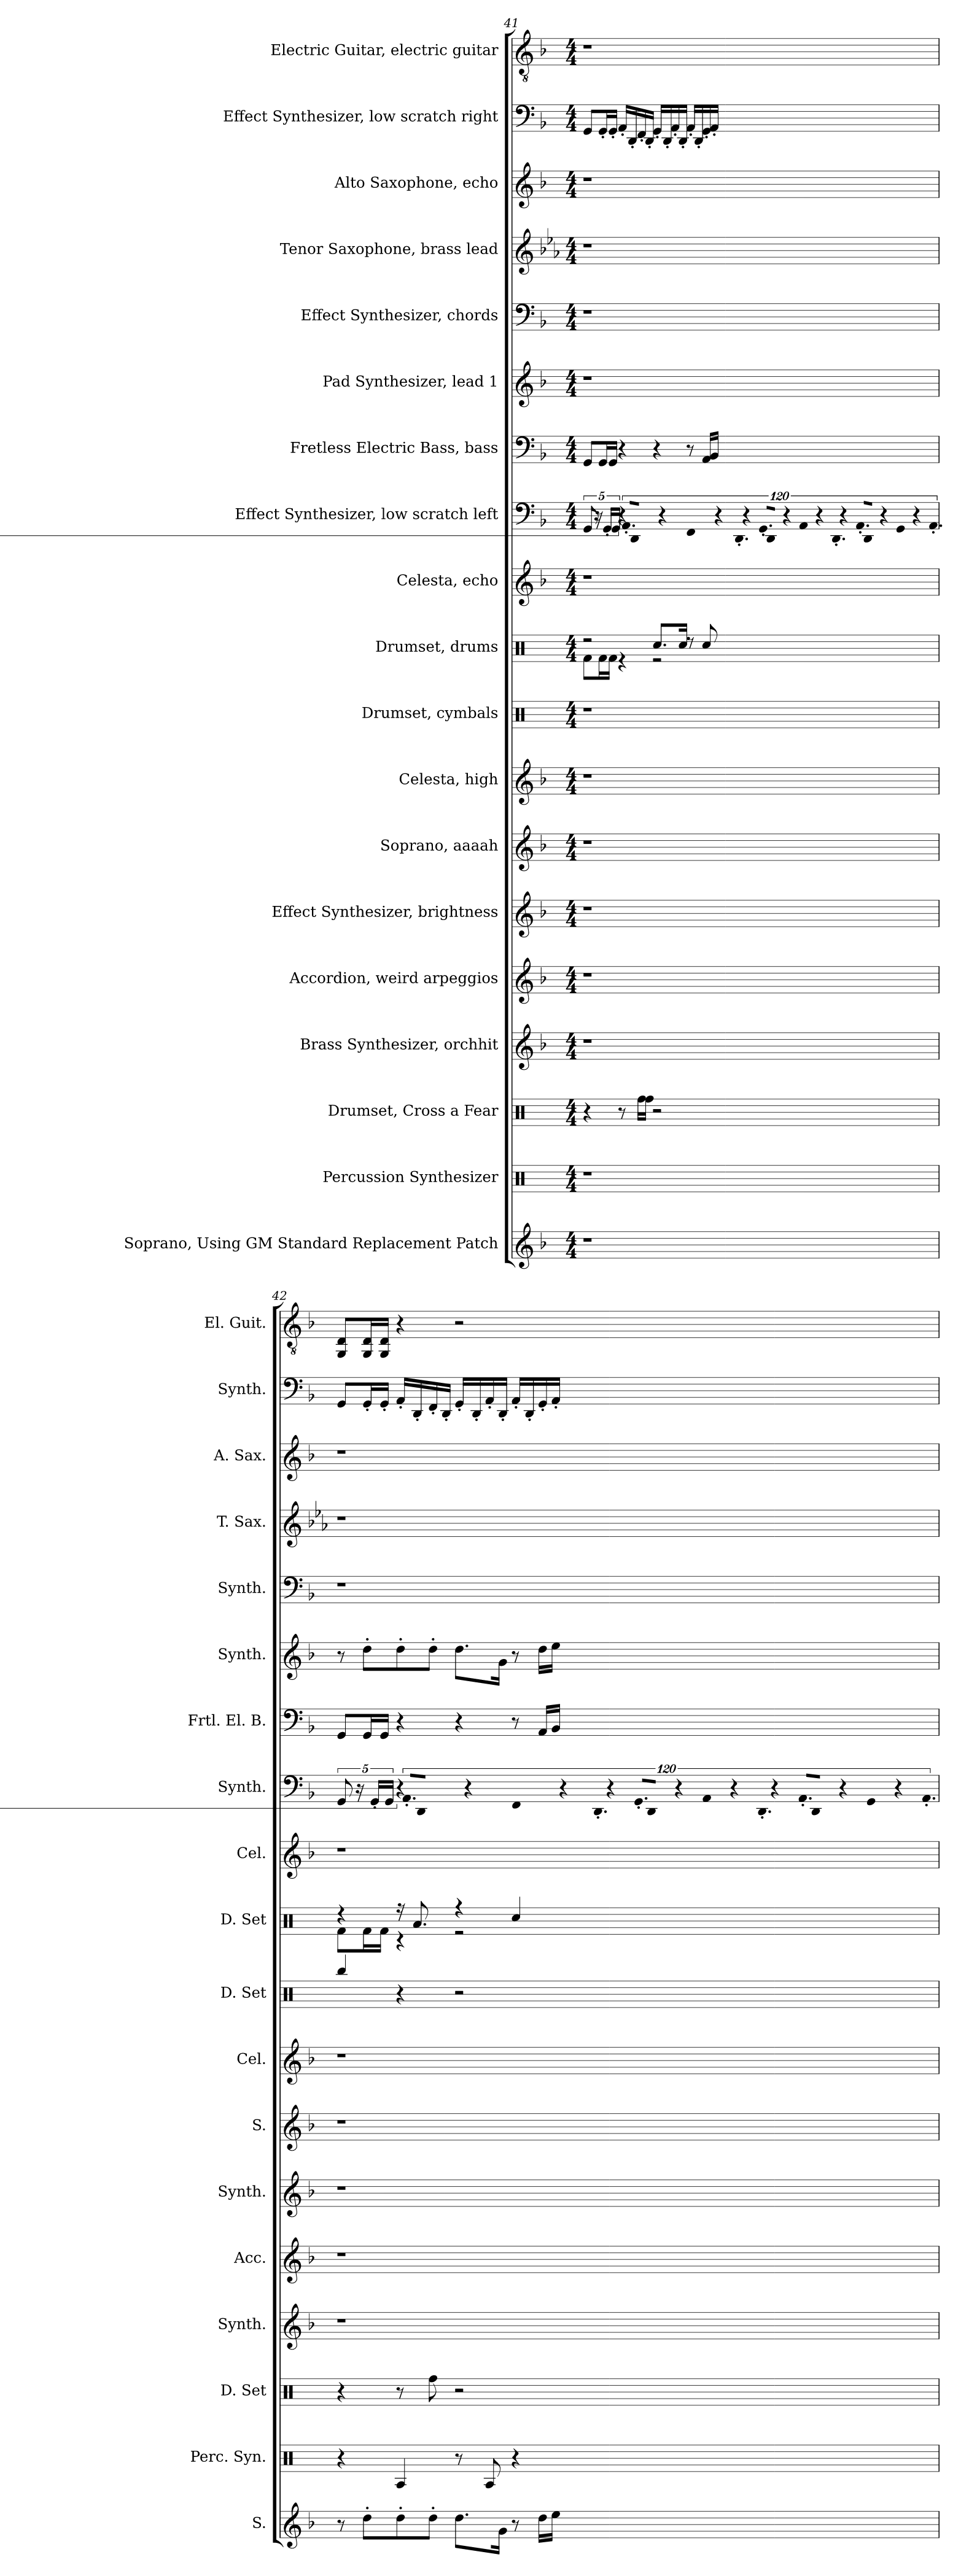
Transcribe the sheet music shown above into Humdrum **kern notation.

**kern	**kern	**kern	**kern	**kern	**kern	**kern	**kern	**kern	**kern	**kern	**kern	**kern	**kern	**kern	**kern	**kern	**kern	**kern
*part19	*part18	*part17	*part16	*part15	*part14	*part13	*part12	*part11	*part10	*part9	*part8	*part7	*part6	*part5	*part4	*part3	*part2	*part1
*staff19	*staff18	*staff17	*staff16	*staff15	*staff14	*staff13	*staff12	*staff11	*staff10	*staff9	*staff8	*staff7	*staff6	*staff5	*staff4	*staff3	*staff2	*staff1
*I"Soprano, Using GM Standard Replacement Patch	*I"Percussion Synthesizer	*I"Drumset, Cross a Fear	*I"Brass Synthesizer, orchhit	*I"Accordion, weird arpeggios	*I"Effect Synthesizer, brightness	*I"Soprano, aaaah	*I"Celesta, high	*I"Drumset, cymbals	*I"Drumset, drums	*I"Celesta, echo	*I"Effect Synthesizer, low scratch left	*I"Fretless Electric Bass, bass	*I"Pad Synthesizer, lead 1	*I"Effect Synthesizer, chords	*I"Tenor Saxophone, brass lead	*I"Alto Saxophone, echo	*I"Effect Synthesizer, low scratch right	*I"Electric Guitar, electric guitar
*I'S.	*I'Perc. Syn.	*I'D. Set	*I'Synth.	*I'Acc.	*I'Synth.	*I'S.	*I'Cel.	*I'D. Set	*I'D. Set	*I'Cel.	*I'Synth.	*I'Frtl. El. B.	*I'Synth.	*I'Synth.	*I'T. Sax.	*I'A. Sax.	*I'Synth.	*I'El. Guit.
!!LO:PB:g=z
*clefG2	*clefX	*clefX	*clefG2	*clefG2	*clefG2	*clefG2	*clefG2	*clefX	*clefX	*clefG2	*clefF4	*clefF4	*clefG2	*clefF4	*clefG2	*clefG2	*clefF4	*clefGv2
*	*	*	*	*	*	*	*ITrd-7c-12	*	*	*ITrd-7c-12	*	*ITrd7c12	*	*	*ITrd8c14	*ITrd5c9	*	*
*k[b-]	*k[]	*k[]	*k[b-]	*k[b-]	*k[b-]	*k[b-]	*k[b-]	*k[]	*k[]	*k[b-]	*k[b-]	*k[b-]	*k[b-]	*k[b-]	*k[b-e-a-]	*k[b-e-a-d-]	*k[b-]	*k[b-]
*M4/4	*M4/4	*M4/4	*M4/4	*M4/4	*M4/4	*M4/4	*M4/4	*M4/4	*M4/4	*M4/4	*M4/4	*M4/4	*M4/4	*M4/4	*M4/4	*M4/4	*M4/4	*M4/4
=41	=41	=41	=41	=41	=41	=41	=41	=41	=41	=41	=41	=41	=41	=41	=41	=41	=41	=41
*	*	*	*	*	*	*	*	*	*^	*	*	*	*	*	*	*	*	*
1r	1r	4r	1r	1r	1r	1r	1r	1r	2r	8Rf\L	1r	10GG/	8GGG/L	1r	1r	1r	1r	8GG/L	1r
.	.	.	.	.	.	.	.	.	.	.	.	20r	.	.	.	.	.	.	.
.	.	.	.	.	.	.	.	.	.	16Rf\L	.	.	16GGG/L	.	.	.	.	16GG'/L	.
.	.	.	.	.	.	.	.	.	.	.	.	20GG'/LL	.	.	.	.	.	.	.
.	.	.	.	.	.	.	.	.	.	16Rf\JJ	.	.	16GGG/JJ	.	.	.	.	16GG'/JJ	.
.	.	.	.	.	.	.	.	.	.	.	.	20GG/JJ	.	.	.	.	.	.	.
!	!	!	!	!	!	!	!	!	!	!	!	!LO:N:vis=64	!	!	!	!	!	!	!
.	.	8r	.	.	.	.	.	.	.	4r	.	960%17r	4r	.	.	.	.	16AA'/LL	.
!	!	!	!	!	!	!	!	!	!	!	!	!LO:N:vis=32.	!	!	!	!	!	!	!
.	.	.	.	.	.	.	.	.	.	.	.	1920%103AA'/LLL	.	.	.	.	.	.	.
.	.	.	.	.	.	.	.	.	.	.	.	.	.	.	.	.	.	16DD'/	.
!	!	!	!	!	!	!	!	!	!	!	!	!LO:N:vis=32	!	!	!	!	!	!	!
.	.	.	.	.	.	.	.	.	.	.	.	640%23DD/JJJ	.	.	.	.	.	.	.
!	!	!	!	!	!	!	!	!	!	!	!	!LO:N:vis=32	!	!	!	!	!	!	!
.	.	.	.	.	.	.	.	.	.	.	.	640%23r	.	.	.	.	.	.	.
.	.	16Rff\LL	.	.	.	.	.	.	.	.	.	.	.	.	.	.	.	16FF'/	.
!	!	!	!	!	!	!	!	!	!	!	!	!LO:N:vis=32	!	!	!	!	!	!	!
.	.	.	.	.	.	.	.	.	.	.	.	640%23FF/	.	.	.	.	.	.	.
!	!	!	!	!	!	!	!	!	!	!	!	!LO:N:vis=64	!	!	!	!	!	!	!
.	.	.	.	.	.	.	.	.	.	.	.	960%17r	.	.	.	.	.	.	.
.	.	16Rff\JJ	.	.	.	.	.	.	.	.	.	.	.	.	.	.	.	16DD'/JJ	.
!	!	!	!	!	!	!	!	!	!	!	!	!LO:N:vis=32.	!	!	!	!	!	!	!
.	.	.	.	.	.	.	.	.	.	.	.	1920%103DD'/	.	.	.	.	.	.	.
.	.	2r	.	.	.	.	.	.	8.Rcc/L	2r	.	.	4r	.	.	.	.	16GG'/LL	.
!	!	!	!	!	!	!	!	!	!	!	!	!LO:N:vis=64	!	!	!	!	!	!	!
.	.	.	.	.	.	.	.	.	.	.	.	960%17r	.	.	.	.	.	.	.
!	!	!	!	!	!	!	!	!	!	!	!	!LO:N:vis=32.	!	!	!	!	!	!	!
.	.	.	.	.	.	.	.	.	.	.	.	1920%103GG'/LLL	.	.	.	.	.	.	.
.	.	.	.	.	.	.	.	.	.	.	.	.	.	.	.	.	.	16DD'/	.
!	!	!	!	!	!	!	!	!	!	!	!	!LO:N:vis=32	!	!	!	!	!	!	!
.	.	.	.	.	.	.	.	.	.	.	.	640%23DD/JJJ	.	.	.	.	.	.	.
!	!	!	!	!	!	!	!	!	!	!	!	!LO:N:vis=32	!	!	!	!	!	!	!
.	.	.	.	.	.	.	.	.	.	.	.	640%23r	.	.	.	.	.	.	.
.	.	.	.	.	.	.	.	.	.	.	.	.	.	.	.	.	.	16AA'/	.
!	!	!	!	!	!	!	!	!	!	!	!	!LO:N:vis=32	!	!	!	!	!	!	!
.	.	.	.	.	.	.	.	.	.	.	.	640%23AA/	.	.	.	.	.	.	.
!	!	!	!	!	!	!	!	!	!	!	!	!LO:N:vis=64	!	!	!	!	!	!	!
.	.	.	.	.	.	.	.	.	.	.	.	960%17r	.	.	.	.	.	.	.
.	.	.	.	.	.	.	.	.	16Rcc/Jk	.	.	.	.	.	.	.	.	16DD'/JJ	.
!	!	!	!	!	!	!	!	!	!	!	!	!LO:N:vis=32.	!	!	!	!	!	!	!
.	.	.	.	.	.	.	.	.	.	.	.	1920%103DD'/	.	.	.	.	.	.	.
.	.	.	.	.	.	.	.	.	8r	.	.	.	8r	.	.	.	.	16AA'/LL	.
!	!	!	!	!	!	!	!	!	!	!	!	!LO:N:vis=64	!	!	!	!	!	!	!
.	.	.	.	.	.	.	.	.	.	.	.	960%17r	.	.	.	.	.	.	.
!	!	!	!	!	!	!	!	!	!	!	!	!LO:N:vis=32.	!	!	!	!	!	!	!
.	.	.	.	.	.	.	.	.	.	.	.	1920%103AA'/LLL	.	.	.	.	.	.	.
.	.	.	.	.	.	.	.	.	.	.	.	.	.	.	.	.	.	16DD'/	.
!	!	!	!	!	!	!	!	!	!	!	!	!LO:N:vis=32	!	!	!	!	!	!	!
.	.	.	.	.	.	.	.	.	.	.	.	640%23DD/JJJ	.	.	.	.	.	.	.
!	!	!	!	!	!	!	!	!	!	!	!	!LO:N:vis=32	!	!	!	!	!	!	!
.	.	.	.	.	.	.	.	.	.	.	.	640%23r	.	.	.	.	.	.	.
.	.	.	.	.	.	.	.	.	8Rcc/	.	.	.	16AAA/LL	.	.	.	.	16GG'/	.
!	!	!	!	!	!	!	!	!	!	!	!	!LO:N:vis=32	!	!	!	!	!	!	!
.	.	.	.	.	.	.	.	.	.	.	.	640%23GG/	.	.	.	.	.	.	.
!	!	!	!	!	!	!	!	!	!	!	!	!LO:N:vis=64	!	!	!	!	!	!	!
.	.	.	.	.	.	.	.	.	.	.	.	960%17r	.	.	.	.	.	.	.
.	.	.	.	.	.	.	.	.	.	.	.	.	16BBB-/JJ	.	.	.	.	16AA'/JJ	.
!	!	!	!	!	!	!	!	!	!	!	!	!LO:N:vis=32.	!	!	!	!	!	!	!
.	.	.	.	.	.	.	.	.	.	.	.	1920%103AA'/	.	.	.	.	.	.	.
640ryy	640ryy	640ryy	640ryy	640ryy	640ryy	640ryy	640ryy	640ryy	640ryy	640ryy	640ryy	.	640ryy	640ryy	640ryy	640ryy	640ryy	640ryy	640ryy
!!LO:PB:g=z
=42	=42	=42	=42	=42	=42	=42	=42	=42	=42	=42	=42	=42	=42	=42	=42	=42	=42	=42	=42
8r	4r	4r	1r	1r	1r	1r	1r	4Rbb/	4r	8Rf\L	1r	10GG/	8GGG/L	8r	1r	1r	1r	8GG/L	8GG/ 8D/L
.	.	.	.	.	.	.	.	.	.	.	.	20r	.	.	.	.	.	.	.
8dd'\L	.	.	.	.	.	.	.	.	.	16Rf\L	.	.	16GGG/L	8dd'\L	.	.	.	16GG'/L	16GG/ 16D/L
.	.	.	.	.	.	.	.	.	.	.	.	20GG'/LL	.	.	.	.	.	.	.
.	.	.	.	.	.	.	.	.	.	16Rf\JJ	.	.	16GGG/JJ	.	.	.	.	16GG'/JJ	16GG/ 16D/JJ
.	.	.	.	.	.	.	.	.	.	.	.	20GG/JJ	.	.	.	.	.	.	.
!	!	!	!	!	!	!	!	!	!	!	!	!LO:N:vis=64	!	!	!	!	!	!	!
8dd'\	4RA/	8r	.	.	.	.	.	4r	16r	4r	.	960%17r	4r	8dd'\	.	.	.	16AA'/LL	4r
!	!	!	!	!	!	!	!	!	!	!	!	!LO:N:vis=32.	!	!	!	!	!	!	!
.	.	.	.	.	.	.	.	.	.	.	.	1920%103AA'/LLL	.	.	.	.	.	.	.
.	.	.	.	.	.	.	.	.	8.Ra/	.	.	.	.	.	.	.	.	16DD'/	.
!	!	!	!	!	!	!	!	!	!	!	!	!LO:N:vis=32	!	!	!	!	!	!	!
.	.	.	.	.	.	.	.	.	.	.	.	640%23DD/JJJ	.	.	.	.	.	.	.
!	!	!	!	!	!	!	!	!	!	!	!	!LO:N:vis=32	!	!	!	!	!	!	!
.	.	.	.	.	.	.	.	.	.	.	.	640%23r	.	.	.	.	.	.	.
8dd'\J	.	8Rff\	.	.	.	.	.	.	.	.	.	.	.	8dd'\J	.	.	.	16FF'/	.
!	!	!	!	!	!	!	!	!	!	!	!	!LO:N:vis=32	!	!	!	!	!	!	!
.	.	.	.	.	.	.	.	.	.	.	.	640%23FF/	.	.	.	.	.	.	.
!	!	!	!	!	!	!	!	!	!	!	!	!LO:N:vis=64	!	!	!	!	!	!	!
.	.	.	.	.	.	.	.	.	.	.	.	960%17r	.	.	.	.	.	.	.
.	.	.	.	.	.	.	.	.	.	.	.	.	.	.	.	.	.	16DD'/JJ	.
!	!	!	!	!	!	!	!	!	!	!	!	!LO:N:vis=32.	!	!	!	!	!	!	!
.	.	.	.	.	.	.	.	.	.	.	.	1920%103DD'/	.	.	.	.	.	.	.
8.dd\L	8r	2r	.	.	.	.	.	2r	4r	2r	.	.	4r	8.dd\L	.	.	.	16GG'/LL	2r
!	!	!	!	!	!	!	!	!	!	!	!	!LO:N:vis=64	!	!	!	!	!	!	!
.	.	.	.	.	.	.	.	.	.	.	.	960%17r	.	.	.	.	.	.	.
!	!	!	!	!	!	!	!	!	!	!	!	!LO:N:vis=32.	!	!	!	!	!	!	!
.	.	.	.	.	.	.	.	.	.	.	.	1920%103GG'/LLL	.	.	.	.	.	.	.
.	.	.	.	.	.	.	.	.	.	.	.	.	.	.	.	.	.	16DD'/	.
!	!	!	!	!	!	!	!	!	!	!	!	!LO:N:vis=32	!	!	!	!	!	!	!
.	.	.	.	.	.	.	.	.	.	.	.	640%23DD/JJJ	.	.	.	.	.	.	.
!	!	!	!	!	!	!	!	!	!	!	!	!LO:N:vis=32	!	!	!	!	!	!	!
.	.	.	.	.	.	.	.	.	.	.	.	640%23r	.	.	.	.	.	.	.
.	8RA/	.	.	.	.	.	.	.	.	.	.	.	.	.	.	.	.	16AA'/	.
!	!	!	!	!	!	!	!	!	!	!	!	!LO:N:vis=32	!	!	!	!	!	!	!
.	.	.	.	.	.	.	.	.	.	.	.	640%23AA/	.	.	.	.	.	.	.
!	!	!	!	!	!	!	!	!	!	!	!	!LO:N:vis=64	!	!	!	!	!	!	!
.	.	.	.	.	.	.	.	.	.	.	.	960%17r	.	.	.	.	.	.	.
16g\Jk	.	.	.	.	.	.	.	.	.	.	.	.	.	16g\Jk	.	.	.	16DD'/JJ	.
!	!	!	!	!	!	!	!	!	!	!	!	!LO:N:vis=32.	!	!	!	!	!	!	!
.	.	.	.	.	.	.	.	.	.	.	.	1920%103DD'/	.	.	.	.	.	.	.
8r	4r	.	.	.	.	.	.	.	4Rcc/	.	.	.	8r	8r	.	.	.	16AA'/LL	.
!	!	!	!	!	!	!	!	!	!	!	!	!LO:N:vis=64	!	!	!	!	!	!	!
.	.	.	.	.	.	.	.	.	.	.	.	960%17r	.	.	.	.	.	.	.
!	!	!	!	!	!	!	!	!	!	!	!	!LO:N:vis=32.	!	!	!	!	!	!	!
.	.	.	.	.	.	.	.	.	.	.	.	1920%103AA'/LLL	.	.	.	.	.	.	.
.	.	.	.	.	.	.	.	.	.	.	.	.	.	.	.	.	.	16DD'/	.
!	!	!	!	!	!	!	!	!	!	!	!	!LO:N:vis=32	!	!	!	!	!	!	!
.	.	.	.	.	.	.	.	.	.	.	.	640%23DD/JJJ	.	.	.	.	.	.	.
!	!	!	!	!	!	!	!	!	!	!	!	!LO:N:vis=32	!	!	!	!	!	!	!
.	.	.	.	.	.	.	.	.	.	.	.	640%23r	.	.	.	.	.	.	.
16dd\LL	.	.	.	.	.	.	.	.	.	.	.	.	16AAA/LL	16dd\LL	.	.	.	16GG'/	.
!	!	!	!	!	!	!	!	!	!	!	!	!LO:N:vis=32	!	!	!	!	!	!	!
.	.	.	.	.	.	.	.	.	.	.	.	640%23GG/	.	.	.	.	.	.	.
!	!	!	!	!	!	!	!	!	!	!	!	!LO:N:vis=64	!	!	!	!	!	!	!
.	.	.	.	.	.	.	.	.	.	.	.	960%17r	.	.	.	.	.	.	.
16ee\JJ	.	.	.	.	.	.	.	.	.	.	.	.	16BBB-/JJ	16ee\JJ	.	.	.	16AA'/JJ	.
!	!	!	!	!	!	!	!	!	!	!	!	!LO:N:vis=32.	!	!	!	!	!	!	!
.	.	.	.	.	.	.	.	.	.	.	.	1920%103AA'/	.	.	.	.	.	.	.
640ryy	640ryy	640ryy	640ryy	640ryy	640ryy	640ryy	640ryy	640ryy	640ryy	640ryy	640ryy	.	640ryy	640ryy	640ryy	640ryy	640ryy	640ryy	640ryy
*	*	*	*	*	*	*	*	*	*v	*v	*	*	*	*	*	*	*	*	*
=	=	=	=	=	=	=	=	=	=	=	=	=	=	=	=	=	=	=
*-	*-	*-	*-	*-	*-	*-	*-	*-	*-	*-	*-	*-	*-	*-	*-	*-	*-	*-
